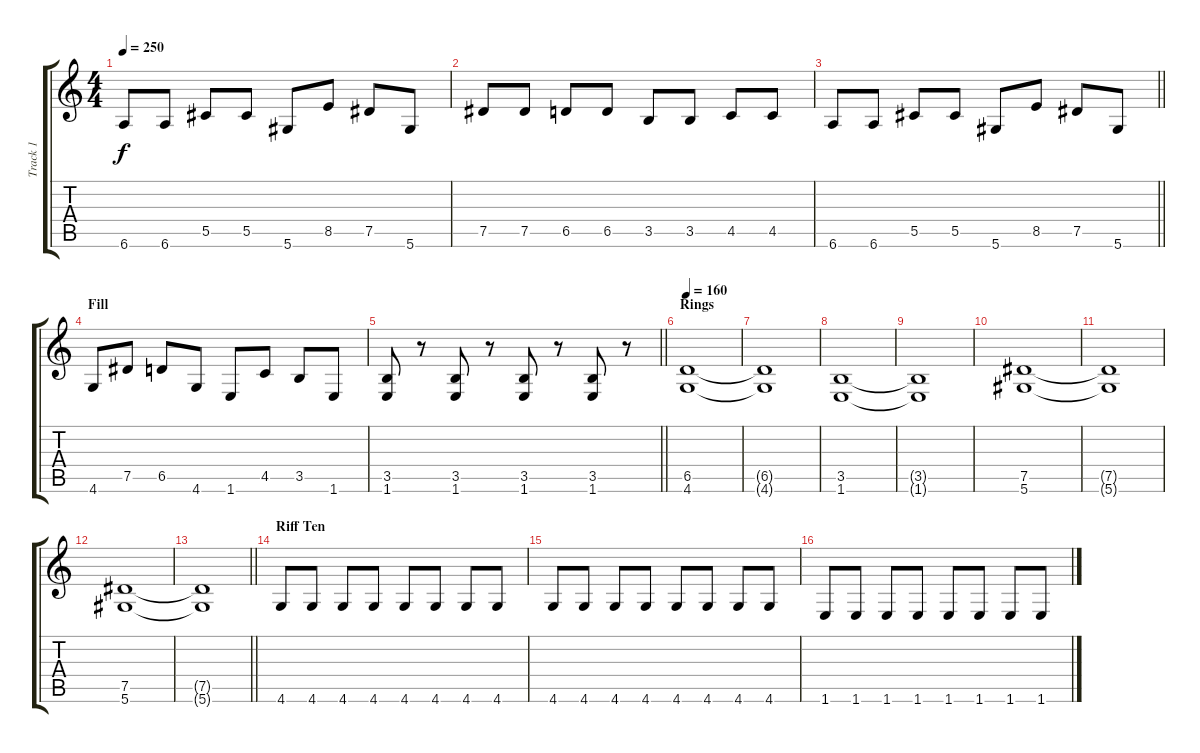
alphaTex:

\track ("Track 1" "Track 1") {instrument distortionguitar}
\staff {score tabs}
\tuning (Eb4 Bb3 Gb3 Db3 Ab2 Eb2) {hide}
\ts (4 4)
\tempo 250
\clef g2
\ks c
6.6.8{dy f} 6.6.8 5.5.8 5.5.8 5.6.8 8.5.8 7.5.8 5.6.8 |
7.5.8 7.5.8 6.5.8 6.5.8 3.5.8 3.5.8 4.5.8 4.5.8 |
\barLineRight lightlight
6.6.8 6.6.8 5.5.8 5.5.8 5.6.8 8.5.8 7.5.8 5.6.8 |
\section ("" "Fill")
4.6.8 7.5.8 6.5.8 4.6.8 1.6.8 4.5.8 3.5.8 1.6.8 |
\barLineRight lightlight
(3.5 1.6).8 r.8 (3.5 1.6).8 r.8 (3.5 1.6).8 r.8 (3.5 1.6).8 r.8 |
\section ("" "Rings")
\tempo 180
\tempo 160
(6.5 4.6).1 |
(6.5{t} 4.6{t}).1 |
(3.5 1.6).1 |
(3.5{t} 1.6{t}).1 |
(7.5 5.6).1 |
(7.5{t} 5.6{t}).1 |
(7.5 5.6).1 |
\barLineRight lightlight
(7.5{t} 5.6{t}).1 |
\section ("" "Riff Ten")
4.6.8 4.6.8 4.6.8 4.6.8 4.6.8 4.6.8 4.6.8 4.6.8 |
4.6.8 4.6.8 4.6.8 4.6.8 4.6.8 4.6.8 4.6.8 4.6.8 |
1.6.8 1.6.8 1.6.8 1.6.8 1.6.8 1.6.8 1.6.8 1.6.8
